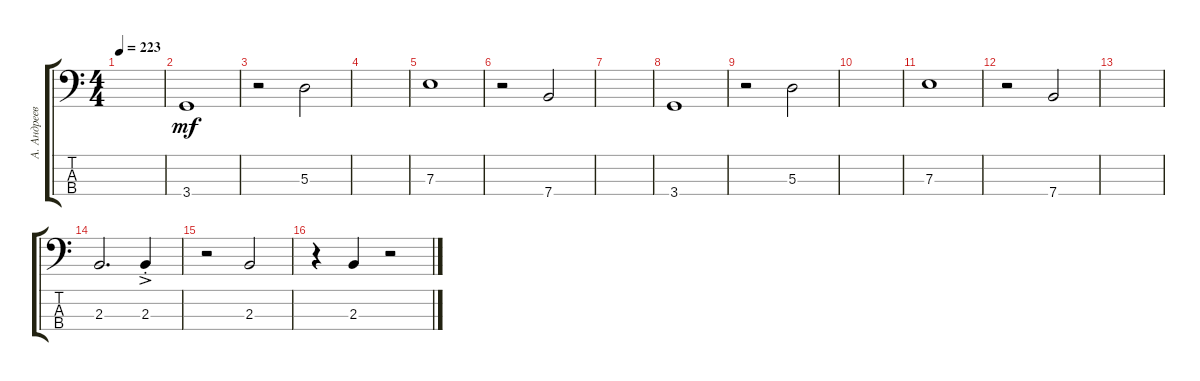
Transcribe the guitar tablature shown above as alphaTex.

\track ("А. Андреев" "А. Андреев") {instrument electricbassfinger}
\staff {score tabs}
\tuning (G2 D2 A1 E1) {hide}
\ts (4 4)
\tempo 223
\clef f4
\ks c
|
3.4.1{dy mf} |
r.2 5.3.2 |
|
7.3.1 |
r.2 7.4.2 |
|
3.4.1 |
r.2 5.3.2 |
|
7.3.1 |
r.2 7.4.2 |
|
2.3.2{d} 2.3{ac st}.4 |
r.2 2.3.2 |
r.4 2.3.4 r.2
